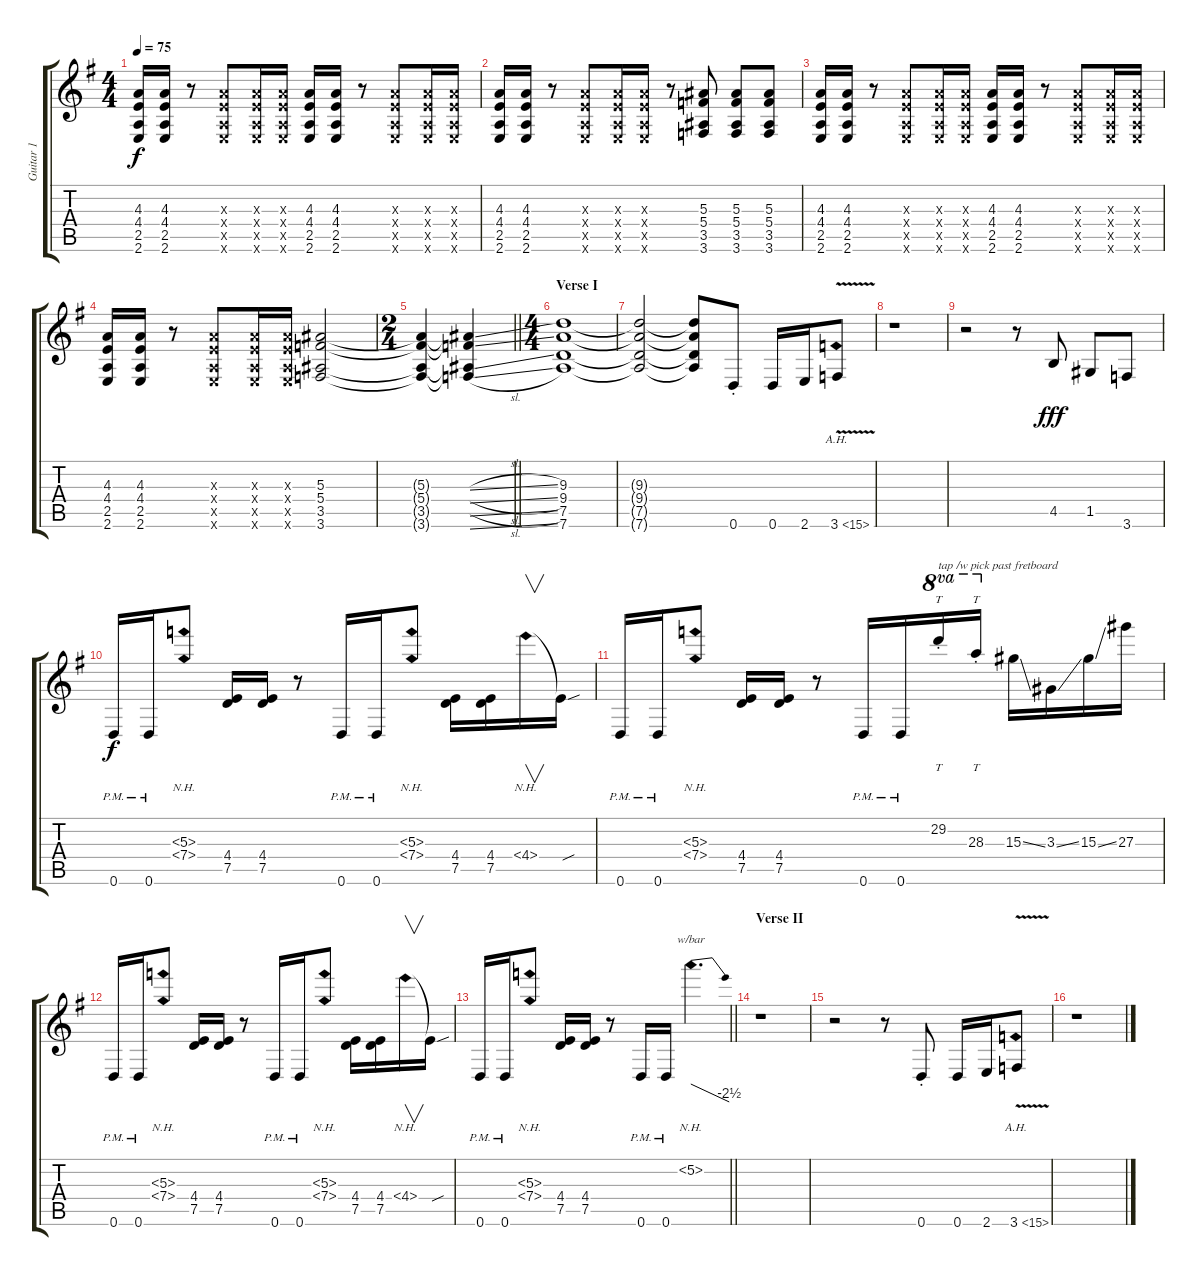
\track ("Guitar 1" "Guitar 1") {instrument distortionguitar}
\staff {score tabs}
\tuning (D4 A3 F3 C3 G2 D2) {hide}
\ts (4 4)
\tempo 75
\clef g2
\ks eminor
(4.3 4.4 2.5 2.6).16{dy f} (4.3 4.4 2.5 2.6).16 r.8 (4.3{x} 4.4{x} 2.5{x} 2.6{x}).8 (4.3{x} 4.4{x} 2.5{x} 2.6{x}).16 (4.3{x} 4.4{x} 2.5{x} 2.6{x}).16 (4.3 4.4 2.5 2.6).16 (4.3 4.4 2.5 2.6).16 r.8 (4.3{x} 4.4{x} 2.5{x} 2.6{x}).8 (4.3{x} 4.4{x} 2.5{x} 2.6{x}).16 (4.3{x} 4.4{x} 2.5{x} 2.6{x}).16 |
(4.3 4.4 2.5 2.6).16 (4.3 4.4 2.5 2.6).16 r.8 (4.3{x} 4.4{x} 2.5{x} 2.6{x}).8 (4.3{x} 4.4{x} 2.5{x} 2.6{x}).16 (4.3{x} 4.4{x} 2.5{x} 2.6{x}).16 r.8 (5.3 5.4 3.5 3.6).8 (5.3 5.4 3.5 3.6).8 (5.3 5.4 3.5 3.6).8 |
(4.3 4.4 2.5 2.6).16 (4.3 4.4 2.5 2.6).16 r.8 (4.3{x} 4.4{x} 2.5{x} 2.6{x}).8 (4.3{x} 4.4{x} 2.5{x} 2.6{x}).16 (4.3{x} 4.4{x} 2.5{x} 2.6{x}).16 (4.3 4.4 2.5 2.6).16 (4.3 4.4 2.5 2.6).16 r.8 (4.3{x} 4.4{x} 2.5{x} 2.6{x}).8 (4.3{x} 4.4{x} 2.5{x} 2.6{x}).16 (4.3{x} 4.4{x} 2.5{x} 2.6{x}).16 |
(4.3 4.4 2.5 2.6).16 (4.3 4.4 2.5 2.6).16 r.8 (4.3{x} 4.4{x} 2.5{x} 2.6{x}).8 (4.3{x} 4.4{x} 2.5{x} 2.6{x}).16 (4.3{x} 4.4{x} 2.5{x} 2.6{x}).16 (5.3 5.4 3.5 3.6).2 |
\ts (2 4)
\barLineRight lightlight
(5.3{t} 5.4{t} 3.5{t} 3.6{t}).4 (5.3{sl t} 5.4{sl t} 3.5{sl t} 3.6{sl t}).4 |
\ts (4 4)
\section ("" "Verse I")
(9.3 9.4 7.5 7.6).1 |
(9.3{t} 9.4{t} 7.5{t} 7.6{t}).2 (9.3{t} 9.4{t} 7.5{t} 7.6{t}).8 0.6{st}.8 0.6.16 2.6.16 3.6{ah 12 v}.8 |
r.1 |
r.2 r.8 4.5.8{dy fff} 1.5.8 3.6.8 |
0.6{pm}.16{dy f} 0.6{pm}.16 (5.3{nh} 7.4{nh}).8 (4.4 7.5).16 (4.4 7.5).16 r.8 0.6{pm}.16 0.6{pm}.16 (5.3{nh} 7.4{nh}).8 (4.4 7.5).16 (4.4 7.5).16 4.4{nh}.16{v} 4.4{sou t}.16 |
0.6{pm}.16 0.6{pm}.16 (5.3{nh} 7.4{nh}).8 (4.4 7.5).16 (4.4 7.5).16 r.8 0.6{pm}.16 0.6{pm}.16 29.2{st}.16{tt ot 8va txt "tap /w pick past fretboard"} 28.3{st}.16{tt ot 8va} 15.3{ss}.16 3.3{ss}.16 15.3{ss}.16 27.3.16 |
0.6{pm}.16 0.6{pm}.16 (5.3{nh} 7.4{nh}).8 (4.4 7.5).16 (4.4 7.5).16 r.8 0.6{pm}.16 0.6{pm}.16 (5.3{nh} 7.4{nh}).8 (4.4 7.5).16 (4.4 7.5).16 4.4{nh}.16{v} 4.4{sou t}.16 |
\barLineRight lightlight
0.6{pm}.16 0.6{pm}.16 (5.3{nh} 7.4{nh}).8 (4.4 7.5).16 (4.4 7.5).16 r.8 0.6{pm}.16 0.6{pm}.16 5.2{nh}.4{d tbe (dive default 0 0 60 -10)} |
\section ("" "Verse II")
r.1 |
r.2 r.8 0.6{st}.8 0.6.16 2.6.16 3.6{ah 12 v}.8 |
r.1
